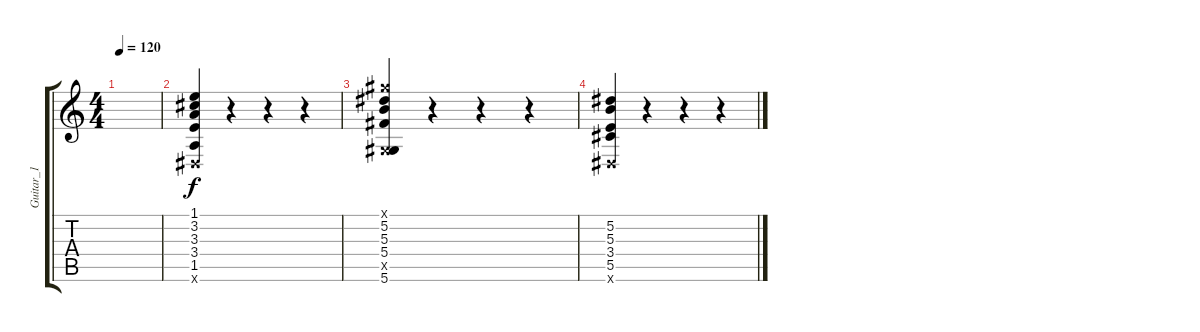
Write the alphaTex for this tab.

\track ("Guitar_1" "Guitar_1") {instrument overdrivenguitar}
\staff {score tabs}
\tuning (Eb4 Bb3 Gb3 Db3 Ab2 Eb2) {hide}
\ts (4 4)
\tempo 120
\clef g2
\ks c
|
(1.1 3.2 3.3 3.4 1.5 0.6{x}).4 r.4 r.4 r.4 |
(5.1{x} 5.2 5.3 5.4 0.5{x} 5.6).4 r.4 r.4 r.4 |
(5.2 5.3 3.4 5.5 0.6{x}).4 r.4 r.4 r.4
